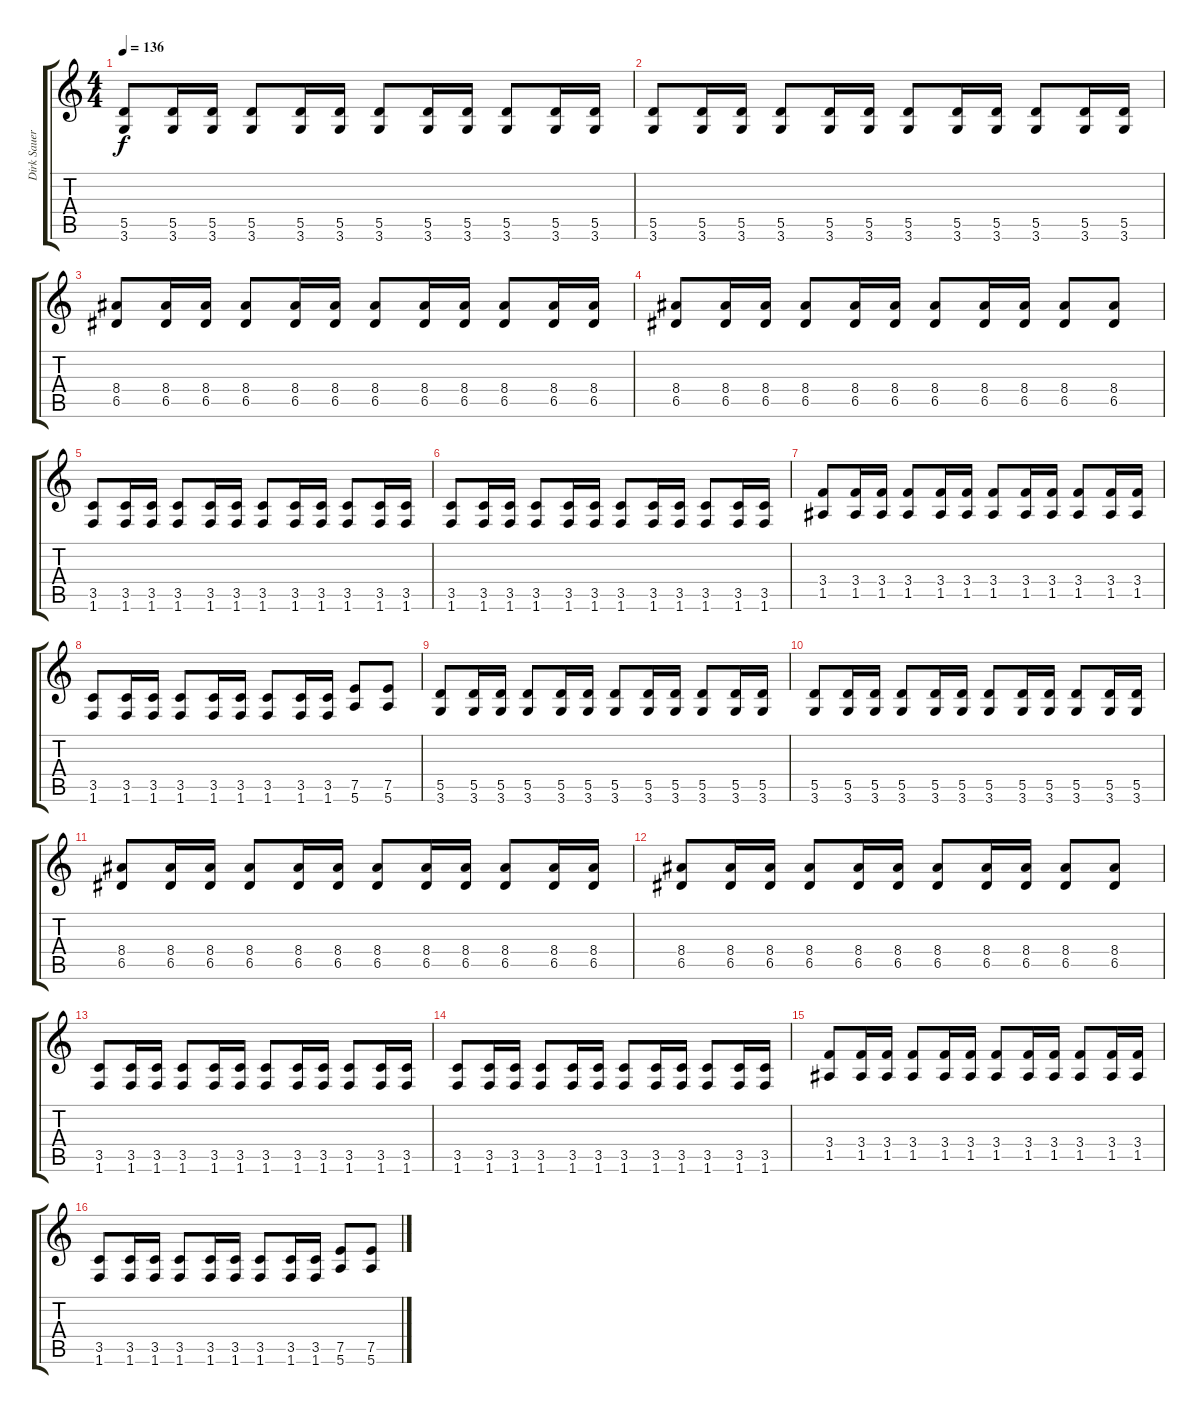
\track ("Dirk Sauer" "Dirk Sauer") {instrument distortionguitar}
\staff {score tabs}
\tuning (E4 B3 G3 D3 A2 E2) {hide}
\ts (4 4)
\tempo 136
\clef g2
\ks c
(5.5 3.6).8{dy f} (5.5 3.6).16 (5.5 3.6).16 (5.5 3.6).8 (5.5 3.6).16 (5.5 3.6).16 (5.5 3.6).8 (5.5 3.6).16 (5.5 3.6).16 (5.5 3.6).8 (5.5 3.6).16 (5.5 3.6).16 |
(5.5 3.6).8 (5.5 3.6).16 (5.5 3.6).16 (5.5 3.6).8 (5.5 3.6).16 (5.5 3.6).16 (5.5 3.6).8 (5.5 3.6).16 (5.5 3.6).16 (5.5 3.6).8 (5.5 3.6).16 (5.5 3.6).16 |
(8.4 6.5).8 (8.4 6.5).16 (8.4 6.5).16 (8.4 6.5).8 (8.4 6.5).16 (8.4 6.5).16 (8.4 6.5).8 (8.4 6.5).16 (8.4 6.5).16 (8.4 6.5).8 (8.4 6.5).16 (8.4 6.5).16 |
(8.4 6.5).8 (8.4 6.5).16 (8.4 6.5).16 (8.4 6.5).8 (8.4 6.5).16 (8.4 6.5).16 (8.4 6.5).8 (8.4 6.5).16 (8.4 6.5).16 (8.4 6.5).8 (8.4 6.5).8 |
(3.5 1.6).8 (3.5 1.6).16 (3.5 1.6).16 (3.5 1.6).8 (3.5 1.6).16 (3.5 1.6).16 (3.5 1.6).8 (3.5 1.6).16 (3.5 1.6).16 (3.5 1.6).8 (3.5 1.6).16 (3.5 1.6).16 |
(3.5 1.6).8 (3.5 1.6).16 (3.5 1.6).16 (3.5 1.6).8 (3.5 1.6).16 (3.5 1.6).16 (3.5 1.6).8 (3.5 1.6).16 (3.5 1.6).16 (3.5 1.6).8 (3.5 1.6).16 (3.5 1.6).16 |
(3.4 1.5).8 (3.4 1.5).16 (3.4 1.5).16 (3.4 1.5).8 (3.4 1.5).16 (3.4 1.5).16 (3.4 1.5).8 (3.4 1.5).16 (3.4 1.5).16 (3.4 1.5).8 (3.4 1.5).16 (3.4 1.5).16 |
(3.5 1.6).8 (3.5 1.6).16 (3.5 1.6).16 (3.5 1.6).8 (3.5 1.6).16 (3.5 1.6).16 (3.5 1.6).8 (3.5 1.6).16 (3.5 1.6).16 (7.5 5.6).8 (7.5 5.6).8 |
(5.5 3.6).8 (5.5 3.6).16 (5.5 3.6).16 (5.5 3.6).8 (5.5 3.6).16 (5.5 3.6).16 (5.5 3.6).8 (5.5 3.6).16 (5.5 3.6).16 (5.5 3.6).8 (5.5 3.6).16 (5.5 3.6).16 |
(5.5 3.6).8 (5.5 3.6).16 (5.5 3.6).16 (5.5 3.6).8 (5.5 3.6).16 (5.5 3.6).16 (5.5 3.6).8 (5.5 3.6).16 (5.5 3.6).16 (5.5 3.6).8 (5.5 3.6).16 (5.5 3.6).16 |
(8.4 6.5).8 (8.4 6.5).16 (8.4 6.5).16 (8.4 6.5).8 (8.4 6.5).16 (8.4 6.5).16 (8.4 6.5).8 (8.4 6.5).16 (8.4 6.5).16 (8.4 6.5).8 (8.4 6.5).16 (8.4 6.5).16 |
(8.4 6.5).8 (8.4 6.5).16 (8.4 6.5).16 (8.4 6.5).8 (8.4 6.5).16 (8.4 6.5).16 (8.4 6.5).8 (8.4 6.5).16 (8.4 6.5).16 (8.4 6.5).8 (8.4 6.5).8 |
(3.5 1.6).8 (3.5 1.6).16 (3.5 1.6).16 (3.5 1.6).8 (3.5 1.6).16 (3.5 1.6).16 (3.5 1.6).8 (3.5 1.6).16 (3.5 1.6).16 (3.5 1.6).8 (3.5 1.6).16 (3.5 1.6).16 |
(3.5 1.6).8 (3.5 1.6).16 (3.5 1.6).16 (3.5 1.6).8 (3.5 1.6).16 (3.5 1.6).16 (3.5 1.6).8 (3.5 1.6).16 (3.5 1.6).16 (3.5 1.6).8 (3.5 1.6).16 (3.5 1.6).16 |
(3.4 1.5).8 (3.4 1.5).16 (3.4 1.5).16 (3.4 1.5).8 (3.4 1.5).16 (3.4 1.5).16 (3.4 1.5).8 (3.4 1.5).16 (3.4 1.5).16 (3.4 1.5).8 (3.4 1.5).16 (3.4 1.5).16 |
(3.5 1.6).8 (3.5 1.6).16 (3.5 1.6).16 (3.5 1.6).8 (3.5 1.6).16 (3.5 1.6).16 (3.5 1.6).8 (3.5 1.6).16 (3.5 1.6).16 (7.5 5.6).8 (7.5 5.6).8
